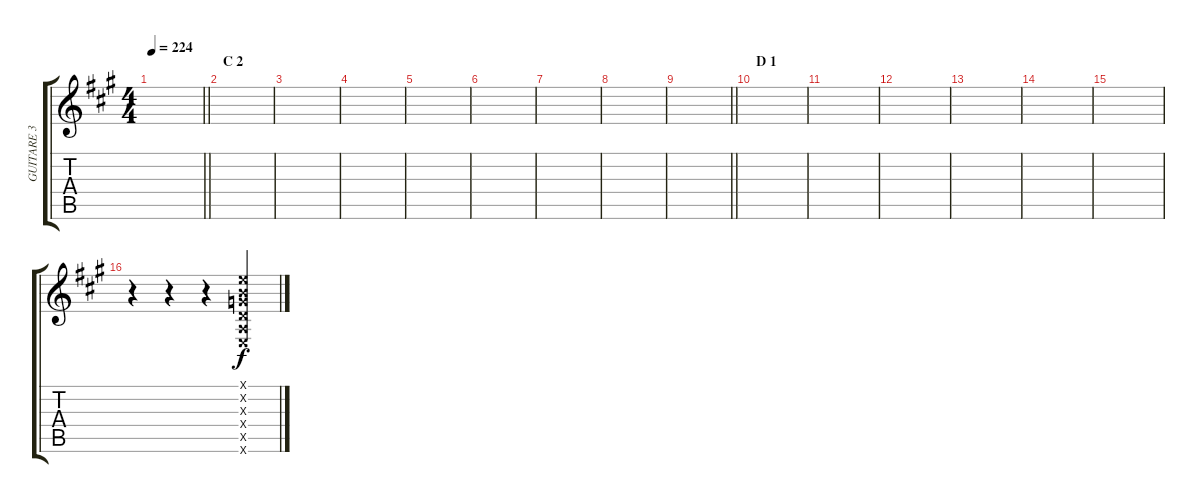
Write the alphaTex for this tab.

\track ("GUITARE 3" "GUITARE 3") {instrument distortionguitar}
\staff {score tabs}
\tuning (E4 B3 G3 D3 A2 E2) {hide}
\ts (4 4)
\tempo 224
\clef g2
\barLineRight lightlight
\ks a
|
\section ("" "C 2")
|
|
|
|
|
|
|
\barLineRight lightlight
|
\section ("" "D 1")
|
|
|
|
|
|
r.4{balance 3} r.4 r.4 (0.1{x} 0.2{x} 0.3{x} 0.4{x} 0.5{x} 0.6{x}).4
